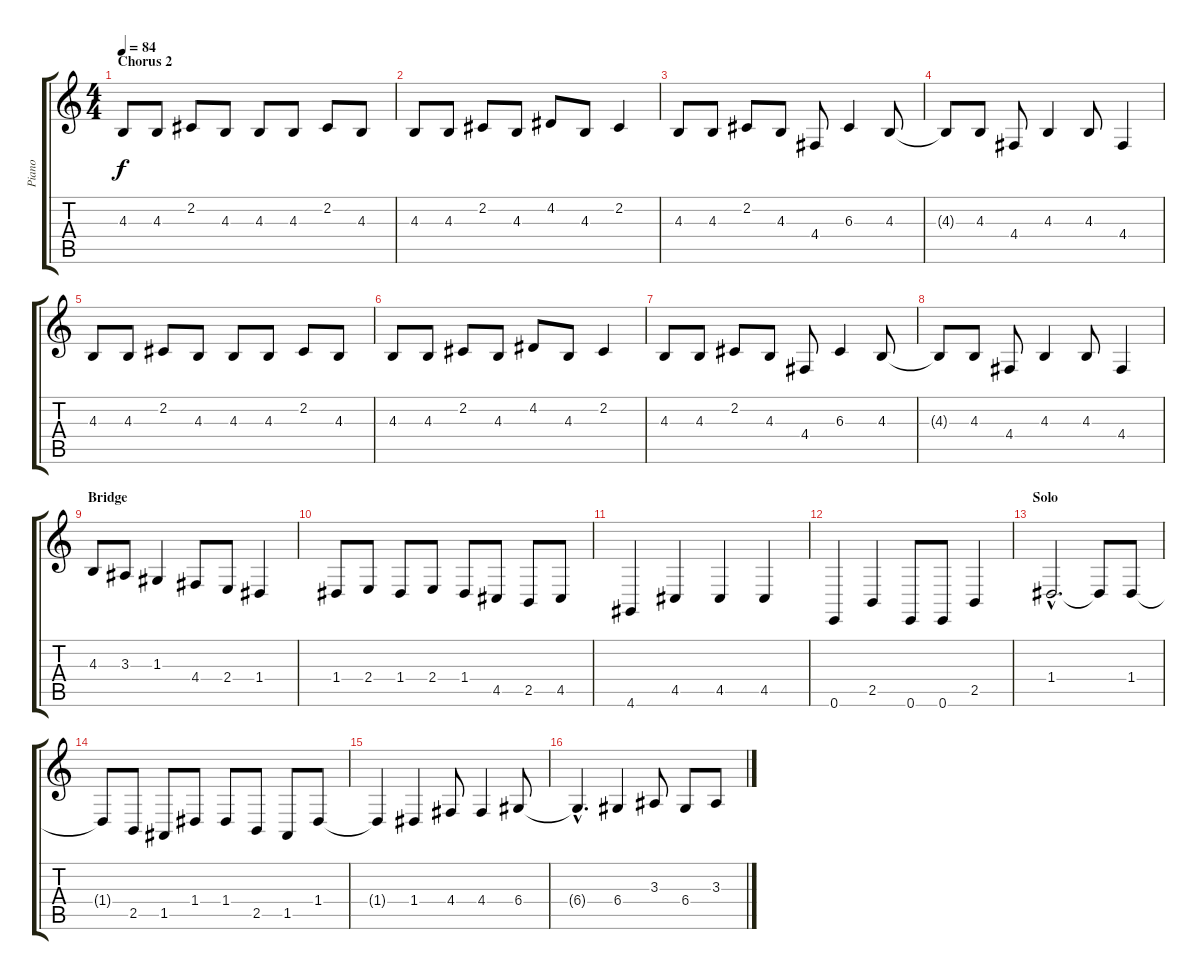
\track ("Piano" "Piano") {instrument acousticgrandpiano}
\staff {score tabs}
\tuning (E4 B3 G3 D3 A2 E2) {hide}
\ts (4 4)
\section ("" "Chorus 2")
\tempo 84
\clef g2
\ks c
4.3.8{dy f} 4.3.8 2.2.8 4.3.8 4.3.8 4.3.8 2.2.8 4.3.8 |
4.3.8 4.3.8 2.2.8 4.3.8 4.2.8 4.3.8 2.2.4 |
4.3.8 4.3.8 2.2.8 4.3.8 4.4.8 6.3.4 4.3.8 |
4.3{t}.8 4.3.8 4.4.8 4.3.4 4.3.8 4.4.4 |
4.3.8 4.3.8 2.2.8 4.3.8 4.3.8 4.3.8 2.2.8 4.3.8 |
4.3.8 4.3.8 2.2.8 4.3.8 4.2.8 4.3.8 2.2.4 |
4.3.8 4.3.8 2.2.8 4.3.8 4.4.8 6.3.4 4.3.8 |
4.3{t}.8 4.3.8 4.4.8 4.3.4 4.3.8 4.4.4 |
\section ("" "Bridge")
4.3.8 3.3.8 1.3.4 4.4.8 2.4.8 1.4.4 |
1.4.8 2.4.8 1.4.8 2.4.8 1.4.8 4.5.8 2.5.8 4.5.8 |
4.6.4 4.5.4 4.5.4 4.5.4 |
0.6.4 2.5.4 0.6.8 0.6.8 2.5.4 |
\section ("" "Solo")
1.4{hac}.2{d} 1.4{t}.8 1.4.8 |
1.4{t}.8 2.5.8 1.5.8 1.4.8 1.4.8 2.5.8 1.5.8 1.4.8 |
1.4{t}.4 1.4.4 4.4.8 4.4.4 6.4.8 |
6.4{hac t}.4{d} 6.4.4 3.3.8 6.4.8 3.3.8
